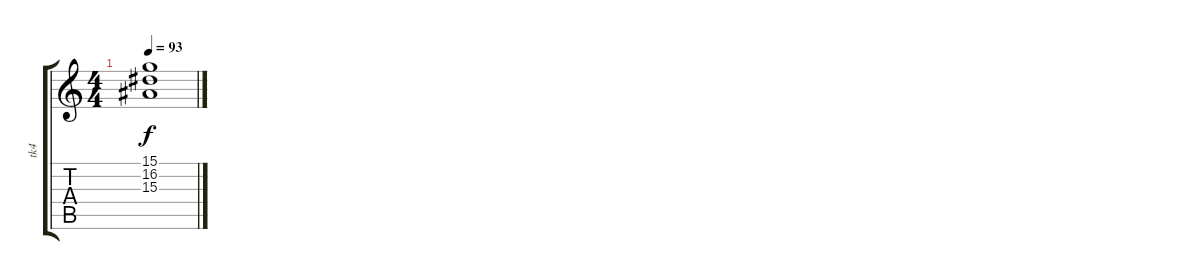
\track ("tk4" "tk4") {instrument stringensemble1}
\staff {score tabs}
\tuning (E4 B3 G3 D3 A2 E2) {hide}
\ts (4 4)
\tempo 93
\clef g2
\ks c
(15.1{t} 16.2{t} 15.3{t}).1{dy f}
